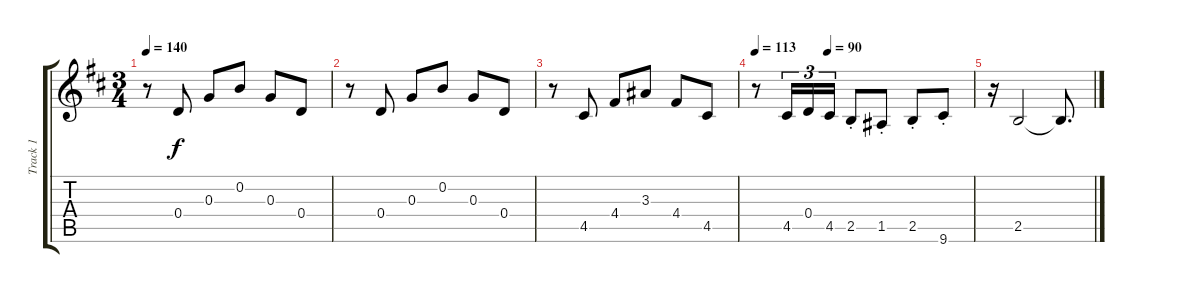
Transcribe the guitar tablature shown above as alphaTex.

\track ("Track 1" "Track 1") {instrument acousticgrandpiano}
\staff {score tabs}
\tuning (E5 B4 G4 D4 A3 E3) {hide}
\ts (3 4)
\tempo 140
\clef g2
\ks d
r.8{dy f} 0.4.8 0.3.8 0.2.8 0.3.8 0.4.8 |
r.8 0.4.8 0.3.8 0.2.8 0.3.8 0.4.8 |
r.8 4.5.8 4.4.8 3.3.8 4.4.8 4.5.8 |
\tempo 113
\tempo (90 0.3333333333333333)
r.8 4.5.16{tu (3 2)} 0.4.16{tu (3 2)} 4.5.16{tu (3 2)} 2.5{st}.8 1.5{st}.8 2.5{st}.8 9.6{st}.8 |
r.16 2.5.2 2.5{t}.8{d}
